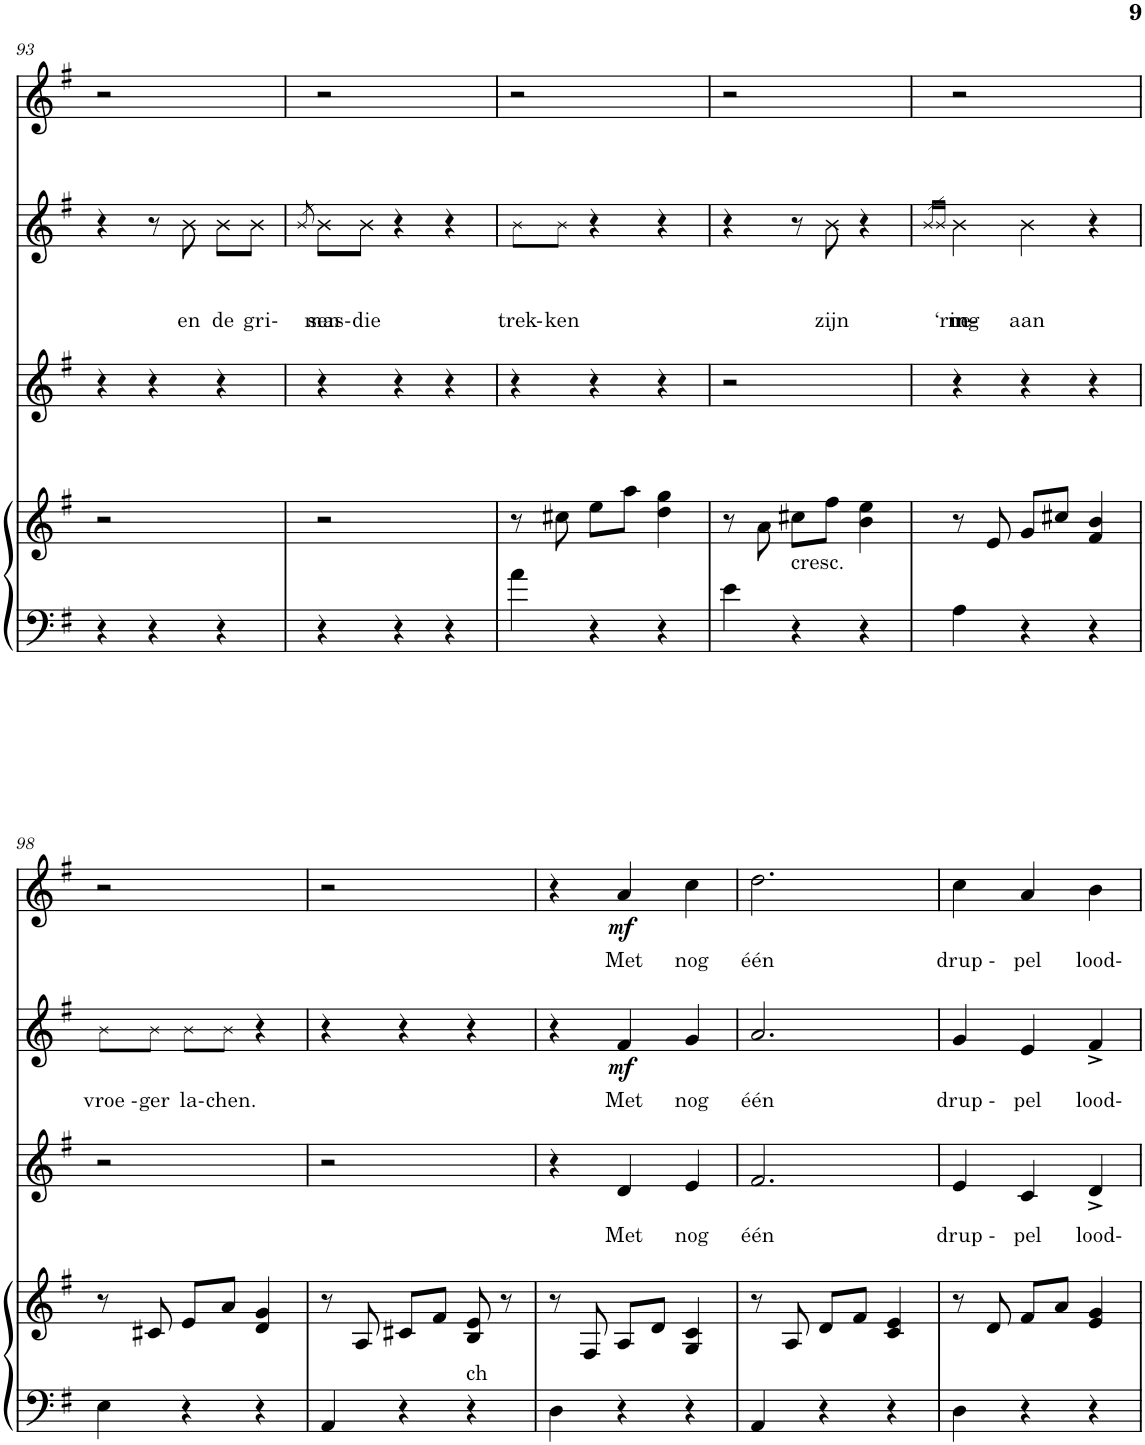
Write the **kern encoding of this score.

**kern	**kern	**kern	**text	**text	**kern	**text	**text	**text	**dynam	**kern	**text	**dynam
*part4	*part4	*part3	*part3	*part3	*part2	*part2	*part2	*part2	*part2	*part1	*part1	*part1
*staff5	*staff4	*staff3	*staff3	*staff3	*staff2	*staff2	*staff2	*staff2	*staff2	*staff1	*staff1	*staff1
*I"Harp	*	*I"part 2	*	*	*I"part 1	*	*	*	*	*I"part 0	*	*
*I'Hp	*	*	*	*	*	*	*	*	*	*	*	*
!!LO:PB:g=z
*clefF4	*clefG2	*clefG2	*	*	*clefG2	*	*	*	*	*clefG2	*	*
*k[f#]	*k[f#]	*k[f#]	*	*	*k[f#]	*	*	*	*	*k[f#]	*	*
*M3/4	*M3/4	*M3/4	*	*	*M3/4	*	*	*	*	*M3/4	*	*
=93	=93	=93	=93	=93	=93	=93	=93	=93	=93	=93	=93	=93
4r	2r	4r	.	.	4r	.	.	.	.	2r	.	.
4r	.	4r	.	.	8r	.	.	.	.	.	.	.
!	!	!	!	!	!	!	!	!LO:LY:b	!	!	!	!
.	.	.	.	.	8b\	.	.	en	.	.	.	.
!	!	!	!	!	!	!	!	!LO:LY:b	!	!	!	!
4r	4ryy	4r	.	.	8b\L	.	.	de	.	4ryy	.	.
!	!	!	!	!	!	!	!	!LO:LY:b	!	!	!	!
.	.	.	.	.	8b\J	.	.	gri-	.	.	.	.
=94	=94	=94	=94	=94	=94	=94	=94	=94	=94	=94	=94	=94
.	.	.	.	.	8qb/	.	.	.	.	.	.	.
!	!	!	!	!	!	!	!	!LO:LY:b	!	!	!	!
4r	2r	4r	.	.	8b\L	.	.	sen	.	2r	.	.
!	!	!	!	!	!	!	!	!LO:LY:b	!	!	!	!
.	.	.	.	.	8b\J	.	.	die	.	.	.	.
4r	.	4r	.	.	4r	.	.	.	.	.	.	.
4r	4ryy	4r	.	.	4r	.	.	.	.	4ryy	.	.
=95	=95	=95	=95	=95	=95	=95	=95	=95	=95	=95	=95	=95
!	!	!	!	!	!	!	!	!LO:LY:b	!	!	!	!
4a\	8r	4r	.	.	8b\L	.	.	trek-	.	2r	.	.
!	!	!	!	!	!	!	!	!LO:LY:b	!	!	!	!
.	8cc#X\	.	.	.	8b\J	.	.	ken	.	.	.	.
4r	8ee\L	4r	.	.	4r	.	.	.	.	.	.	.
.	8aa\J	.	.	.	.	.	.	.	.	.	.	.
4r	4dd\ 4gg\	4r	.	.	4r	.	.	.	.	4ryy	.	.
=96	=96	=96	=96	=96	=96	=96	=96	=96	=96	=96	=96	=96
4e\	8r	2r	.	.	4r	.	.	.	.	2r	.	.
.	8a\	.	.	.	.	.	.	.	.	.	.	.
!	!LO:TX:b:t=cresc.	!	!	!	!	!	!	!	!	!	!	!
4r	8cc#X\L	.	.	.	8r	.	.	.	.	.	.	.
!	!	!	!	!	!	!	!	!LO:LY:b	!	!	!	!
.	8ff#\J	.	.	.	8b\	.	.	zijn	.	.	.	.
4r	4b\ 4ee\	4ryy	.	.	4r	.	.	.	.	4ryy	.	.
=97	=97	=97	=97	=97	=97	=97	=97	=97	=97	=97	=97	=97
.	.	.	.	.	16qb/LL	.	.	.	.	.	.	.
.	.	.	.	.	16qb/JJ	.	.	.	.	.	.	.
!	!	!	!	!	!	!	!	!LO:LY:b	!	!	!	!
4A\	8r	4r	.	.	4b\	.	.	‘ring	.	2r	.	.
.	8e/	.	.	.	.	.	.	.	.	.	.	.
!	!	!	!	!	!	!	!	!LO:LY:b	!	!	!	!
4r	8g/L	4r	.	.	4b\	.	.	aan	.	.	.	.
.	8cc#X/J	.	.	.	.	.	.	.	.	.	.	.
4r	4f#/ 4b/	4r	.	.	4r	.	.	.	.	4ryy	.	.
!!LO:LB:g=z
=98	=98	=98	=98	=98	=98	=98	=98	=98	=98	=98	=98	=98
!	!	!	!	!	!	!	!LO:LY:b	!	!	!	!	!
4E\	8r	2r	.	.	8b\L	.	vroe -	.	.	2r	.	.
!	!	!	!	!	!	!	!LO:LY:b	!	!	!	!	!
.	8c#X/	.	.	.	8b\J	.	ger	.	.	.	.	.
!	!	!	!	!	!	!	!LO:LY:b	!	!	!	!	!
4r	8e/L	.	.	.	8b\L	.	la-	.	.	.	.	.
!	!	!	!	!	!	!	!LO:LY:b	!	!	!	!	!
.	8a/J	.	.	.	8b\J	.	chen.	.	.	.	.	.
4r	4d/ 4g/	4ryy	.	.	4r	.	.	.	.	4ryy	.	.
=99	=99	=99	=99	=99	=99	=99	=99	=99	=99	=99	=99	=99
4AA/	8r	2r	.	.	4r	.	.	.	.	2r	.	.
.	8A/	.	.	.	.	.	.	.	.	.	.	.
4r	8c#X/L	.	.	.	4r	.	.	.	.	.	.	.
.	8f#/J	.	.	.	.	.	.	.	.	.	.	.
!LO:TX:a:t=ch	!	!	!	!	!	!	!	!	!	!	!	!
4r	8B/ 8e/	4ryy	.	.	4r	.	.	.	.	4ryy	.	.
.	8r	.	.	.	.	.	.	.	.	.	.	.
=100	=100	=100	=100	=100	=100	=100	=100	=100	=100	=100	=100	=100
4D\	8r	4r	.	.	4r	.	.	.	.	4r	.	.
.	8F#/	.	.	.	.	.	.	.	.	.	.	.
!	!	!	!	!LO:LY:b	!	!	!LO:LY:b	!	!LO:DY:b	!	!LO:LY:b	!LO:DY:b
4r	8A/L	4d/	.	Met	4f#/	.	Met	.	mf	4a/	Met	mf
.	8d/J	.	.	.	.	.	.	.	.	.	.	.
!	!	!	!	!LO:LY:b	!	!	!LO:LY:b	!	!	!	!LO:LY:b	!
4r	4G/ 4c/	4e/	.	nog	4g/	.	nog	.	.	4cc\	nog	.
=101	=101	=101	=101	=101	=101	=101	=101	=101	=101	=101	=101	=101
!	!	!	!	!LO:LY:b	!	!	!LO:LY:b	!	!	!	!LO:LY:b	!
4AA/	8r	2.f#/	.	één	2.a/	.	één	.	.	2.dd\	één	.
.	8A/	.	.	.	.	.	.	.	.	.	.	.
4r	8d/L	.	.	.	.	.	.	.	.	.	.	.
.	8f#/J	.	.	.	.	.	.	.	.	.	.	.
4r	4c/ 4e/	.	.	.	.	.	.	.	.	.	.	.
=102	=102	=102	=102	=102	=102	=102	=102	=102	=102	=102	=102	=102
!	!	!	!	!LO:LY:b	!	!	!LO:LY:b	!	!	!	!LO:LY:b	!
4D\	8r	4e/	.	drup -	4g/	.	drup -	.	.	4cc\	drup -	.
.	8d/	.	.	.	.	.	.	.	.	.	.	.
!	!	!	!	!LO:LY:b	!	!	!LO:LY:b	!	!	!	!LO:LY:b	!
4r	8f#/L	4c/	.	pel	4e/	.	pel	.	.	4a/	pel	.
.	8a/J	.	.	.	.	.	.	.	.	.	.	.
!	!	!	!	!LO:LY:b	!	!	!LO:LY:b	!	!	!	!LO:LY:b	!
4r	4e/ 4g/	4d^/	.	lood-	4f#^/	.	lood-	.	.	4b\	lood-	.
=	=	=	=	=	=	=	=	=	=	=	=	=
*-	*-	*-	*-	*-	*-	*-	*-	*-	*-	*-	*-	*-
